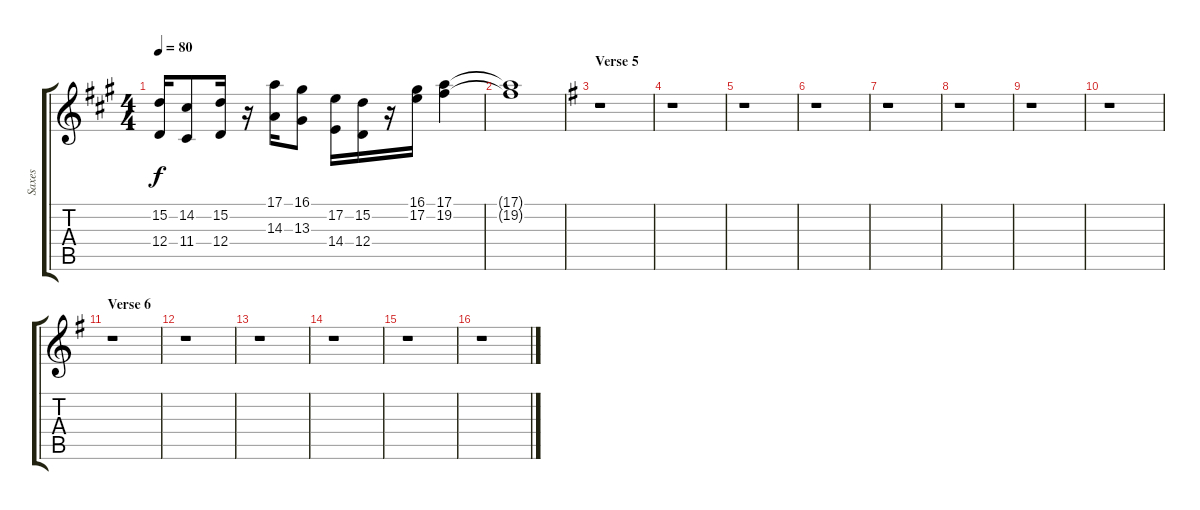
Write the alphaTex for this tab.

\track ("Saxes" "Saxes") {instrument altosax}
\staff {score tabs}
\tuning (E4 B3 G3 D3 A2 E2) {hide}
\ts (4 4)
\tempo 80
\clef g2
\ks a
(15.2 12.4).16{dy f} (14.2 11.4).8 (15.2 12.4).16 r.16 (17.1 14.3).16 (16.1 13.3).8 (17.2 14.4).16 (15.2 12.4).16 r.16 (16.1 17.2).16 (17.1 19.2).4{volume 0} |
(17.1{t} 19.2{t}).1 |
\section ("" "Verse 5")
\ks g
r.1 |
r.1 |
r.1 |
r.1 |
r.1 |
r.1 |
r.1 |
r.1 |
\section ("" "Verse 6")
r.1 |
r.1 |
r.1 |
r.1 |
r.1 |
r.1
